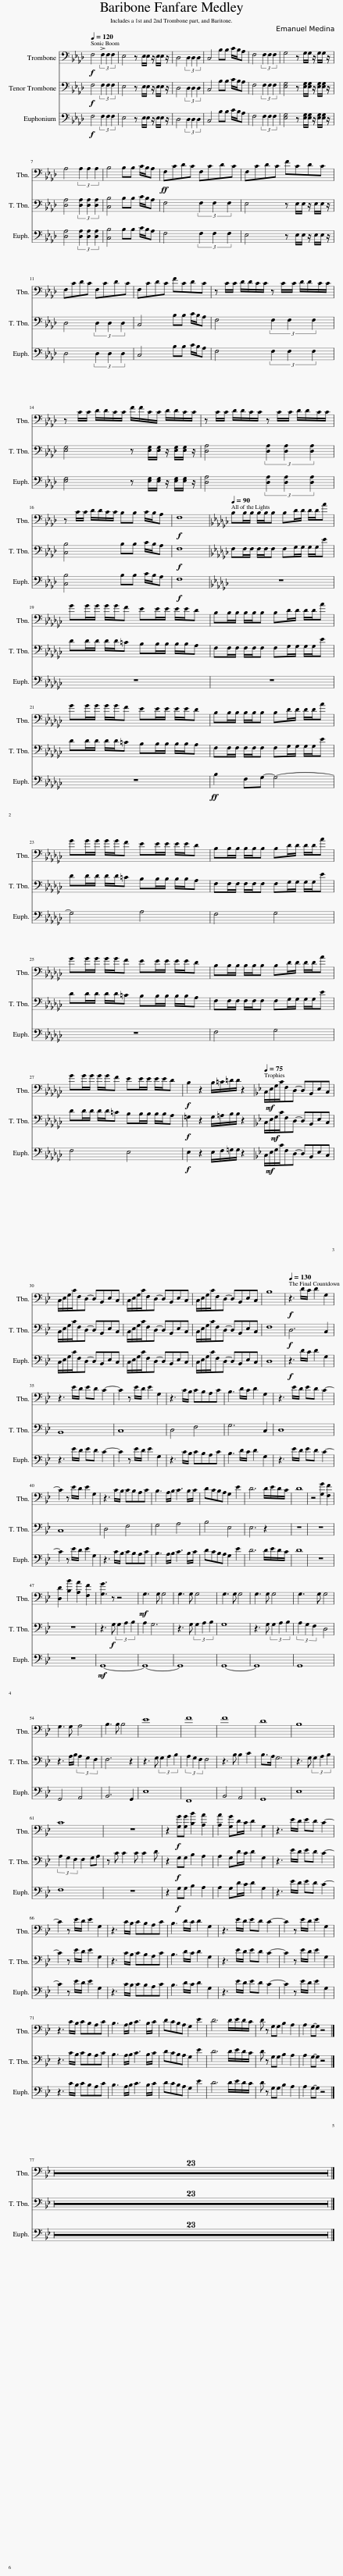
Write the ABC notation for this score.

X:1
%%score 1 2 3
L:1/8
Q:1/4=120
M:none
I:linebreak $
K:Ab
V:1 bass
V:2 bass
V:3 bass
V:1
!f! F,4 (3!>!F,2 F,2 F,2 | E,4 z E,/E,/ z/ E,/E,/ z/ | D,4 (3D,2 D,2 D,2 | C,4 B,B, C/B,/A, | F,4 (3F,2 F,2 F,2 | %5
 G,4 z G,/G,/ z/ G,/G,/ z/ |$ A,4 (3A,2 A,2 A,2 | B,4 B,B, C/B,/A, |!ff! F,CDC F,CDC | F,CDC FCDC |$ %10
 F,CDC F,CDC | F,CDC FCDC | z C/C/ D/D/C/C/ z C/C/ D/D/C/C/ |$ z C/C/ D/D/C/C/ F/F/C/C/ D/D/C/C/ | z C/C/ D/D/C/C/ z C/C/ D/D/C/C/ |$ %15
 z C/C/ D/D/C/C/ B,B, C/B,/A, |!f! F,8 |[K:Gb][Q:1/4=90] B,B,/B,/ B,/B,/B, B,D/D/ D/D/A |$ GG/G/ G/G/F EE/E/ E/E/D | B,B,/B,/ B,/B,/B, B,D/D/ D/D/A |$ %20
 GG/G/ G/G/F EE/E/ E/E/D | B,B,/B,/ B,/B,/B, B,D/D/ D/D/A |$ GG/G/ G/G/F EE/E/ E/E/D | B,B,/B,/ B,/B,/B, B,D/D/ D/D/A |$ GG/G/ G/G/F EE/E/ E/E/D | %25
 B,B,/B,/ B,/B,/B, B,D/D/ D/D/A |$ GG/G/ G/G/F EE/E/ E/E/D |!f! B,2 z2 B,/=C/=D/D/ z2 |[K:Bb][Q:1/4=75] C,/!mf!E,/G,/C/F,D,- D,B,,E,C, |$ C,/E,/G,/C/F,D,- D,B,,E,C, | %30
 C,/E,/G,/C/F,D,- D,B,,E,C, | C,/E,/G,/C/F,D,- D,B,,E,C, | B,8 |[Q:1/4=130]!f! z3 D/C/ D2 G,2 |$ z3 E/D/ ED C2- | %35
 C2 z E/D/ E2 G,2 | z3 C/B,/ CB,A,C | B,3 D/C/ D2 G,2 | z3 E/D/ ED C2- |$ C2 z E/D/ E2 G,2 | %40
 z3 C/B,/ CB,A,C | B,3 A,/B,/ C3 B,/C/ | DCB,A, G,2 E2 | D6 D/E/D/C/ | D8 | %45
 z4 [G,G]2 [F,F]2 |$ [D,D]2 [B,B]2 [A,A]2 [F,F]2 | [G,G]3 z z4 |!mf! G,3 G, G,4 | G,3 G, G,4 | %50
 G,3 G, G,4 | G,3 G, G,4 | G,3 G, G,4 |$ G,3 G, A,4 | B,3 B, B,4 | %55
 E8 | F8 | F8 | D8 | B,8 |$ %60
 C8 | z8 | z2!f! [G,G][G,G] [B,B]2 [A,A]2 | [A,A]2 [G,G]D/C/ D2 G,2 | z3 E/D/ ED C2- |$ %65
 C2 z E/D/ E2 G,2 | z3 C/B,/ CB,A,C | B,3 D/C/ D2 G,2 | z3 E/D/ ED C2- | C2 z E/D/ E2 G,2 |$ %70
 z3 C/B,/ CB,A,C | B,3 A,/B,/ C3 B,/C/ | DCB,A, G,2 E2 | D6 D/E/D/C/ | D z G,G, B,2 A,2 | %75
 A,2 G,-G, z4 |]$ z8 | z8 | z8 | z8 | %80
 z8 | z8 | z8 | z8 | z8 | %85
 z8 | z8 | z8 | z8 | z8 | %90
 z8 | z8 | z8 | z8 | z8 | %95
 z8 | z8 | z8 | z8 |] %99
V:2
!f! F,4 (3F,2 F,2 F,2 | E,4 z E,/E,/ z/ E,/E,/ z/ | D,4 (3D,2 D,2 D,2 | C,4 B,B, C/B,/A, | F,4 (3F,2 F,2 F,2 | %5
 [E,G,]4 z [E,G,]/[E,G,]/ z/ [E,G,]/[E,G,]/ z/ |$ [D,A,]4 (3[D,A,]2 [D,A,]2 [D,A,]2 | [C,B,]4 B,B, C/B,/A, | F,4 (3F,2 F,2 F,2 | E,4 z E,/E,/ z/ E,/E,/ z/ |$ %10
 D,4 (3D,2 D,2 D,2 | C,4 B,B, C/B,/A, | F,4 (3F,2 F,2 F,2 |$ [E,G,]4 z [E,G,]/[E,G,]/ z/ [E,G,]/[E,G,]/ z/ | [D,A,]4 (3[D,A,]2 [D,A,]2 [D,A,]2 |$ %15
 [C,B,]4 B,B, C/B,/A, |!f! F,8 |[K:Gb] F,F,/F,/ F,/F,/F, F,G,/G,/ G,/G,/E |$ DD/D/ D/D/=C B,B,/B,/ B,/B,/A, | F,F,/F,/ F,/F,/F, F,G,/G,/ G,/G,/E |$ %20
 DD/D/ D/D/=C B,B,/B,/ B,/B,/A, | F,F,/F,/ F,/F,/F, F,G,/G,/ G,/G,/E |$ DD/D/ D/D/=C B,B,/B,/ B,/B,/A, | F,F,/F,/ F,/F,/F, F,G,/G,/ G,/G,/E |$ DD/D/ D/D/=C B,B,/B,/ B,/B,/A, | %25
 F,F,/F,/ F,/F,/F, F,G,/G,/ G,/G,/E |$ DD/D/ D/D/=C B,B,/B,/ B,/B,/A, |!f! =G,2 z2 G,/=A,/B,/B,/ z2 |[K:Bb] C,/E,/!mf!G,/C/F,D,- D,B,,E,C, |$ C,/E,/G,/C/F,D,- D,B,,E,C, | %30
 C,/E,/G,/C/F,D,- D,B,,E,C, | C,/E,/G,/C/F,D,- D,B,,E,C, | F,8 |!f! D,6 C,2 |$ B,,8 | %35
 C,8 | D,4 F,4 | G,6 C,2 | D,8 |$ C,8 | %40
 D,4 F,4 | G,4 A,4 | B,4 E,4 | E,6 z2 | z8 | %45
 z8 |$ z8 | z3!f! G, (3G,2 A,2 B,2 | A,2 G,6 | z3 G, (3G,2 A,2 B,2 | %50
 G,8 | z3 G, (3G,2 A,2 B,2 | (3A,2 G,2 F,2 D,4 |$ z3 A,/B,/ (3A,2 G,2 F,2 | F,6 z2 | %55
 z3 G, (3G,2 A,2 B,2 | (3A,2 G,2 F,2 F,4 | z3 B, B,2 C2 | B,>A, G,6 | z3 G, (3G,2 A,2 B,2 |$ %60
 (3A,2 G,2 F,2 F,2 G,A, | z C C2 C C2 D | z2!f! G,G, B,2 A,2 | A,2 G,D/C/ D2 G,2 | z3 E/D/ ED C2- |$ %65
 C2 z E/D/ E2 G,2 | z3 C/B,/ CB,A,C | B,3 D/C/ D2 G,2 | z3 E/D/ ED C2- | C2 z E/D/ E2 G,2 |$ %70
 z3 C/B,/ CB,A,C | B,3 A,/B,/ C3 B,/C/ | DCB,A, G,2 E2 | D6 D/E/D/C/ | D z G,G, B,2 A,2 | %75
 A,2 G,-G, z4 |]$ z8 | z8 | z8 | z8 | %80
 z8 | z8 | z8 | z8 | z8 | %85
 z8 | z8 | z8 | z8 | z8 | %90
 z8 | z8 | z8 | z8 | z8 | %95
 z8 | z8 | z8 | z8 |] %99
V:3
!f! F,4 (3F,2 F,2 F,2 | E,4 z E,/E,/ z/ E,/E,/ z/ | D,4 (3D,2 D,2 D,2 | C,4 B,B, C/B,/A, | F,4 (3F,2 F,2 F,2 | %5
 [E,G,]4 z [E,G,]/[E,G,]/ z/ [E,G,]/[E,G,]/ z/ |$ [D,A,]4 (3[D,A,]2 [D,A,]2 [D,A,]2 | [C,B,]4 B,B, C/B,/A, | F,4 (3F,2 F,2 F,2 | E,4 z E,/E,/ z/ E,/E,/ z/ |$ %10
 D,4 (3D,2 D,2 D,2 | C,4 B,B, C/B,/A, | F,4 (3F,2 F,2 F,2 |$ [E,G,]4 z [E,G,]/[E,G,]/ z/ [E,G,]/[E,G,]/ z/ | [D,A,]4 (3[D,A,]2 [D,A,]2 [D,A,]2 |$ %15
 [C,B,]4 B,B, C/B,/A, |!f! F,8 |[K:Gb] z8 |$ z8 | z8 |$ %20
 z8 |!ff! B,2 F,G,- G,4- |$ G,4 A,4 | F,4 G,4 |$ z8 | %25
 F,4 G,4 |$ F,4 E,4 |!f! E,2 z2 E,/F,/=G,/G,/ z2 |[K:Bb] C,/!mf!E,/G,/C/F,D,- D,B,,E,C, |$ C,/E,/G,/C/F,D,- D,B,,E,C, | %30
 C,/E,/G,/C/F,D,- D,B,,E,C, | C,/E,/G,/C/F,D,- D,B,,E,C, | D,8 |!f! z3 D/C/ D2 G,2 |$ z3 E/D/ ED C2- | %35
 C2 z E/D/ E2 G,2 | z3 C/B,/ CB,A,C | B,3 D/C/ D2 G,2 | z3 E/D/ ED C2- |$ C2 z E/D/ E2 G,2 | %40
 z3 C/B,/ CB,A,C | B,3 A,/B,/ C3 B,/C/ | DCB,A, G,2 E2 | D6 D/E/D/C/ | D8 | %45
 z8 |$ z8 |!mf! G,,8- | G,,8- | G,,8 | %50
 G,,8- | G,,8 | G,,8 |$ G,,4 A,,4 | B,,6 G,,2 | %55
 E,8 | F,,8 | B,,4 A,,4 | G,,8 | E,8 |$ %60
 F,8 | z8 | z2!f! G,G, B,2 A,2 | A,2 G,D/C/ D2 G,2 | z3 E/D/ ED C2- |$ %65
 C2 z E/D/ E2 G,2 | z3 C/B,/ CB,A,C | B,3 D/C/ D2 G,2 | z3 E/D/ ED C2- | C2 z E/D/ E2 G,2 |$ %70
 z3 C/B,/ CB,A,C | B,3 A,/B,/ C3 B,/C/ | DCB,A, G,2 E2 | D6 D/E/D/C/ | D z G,G, B,2 A,2 | %75
 A,2 G,-G, z4 |]$ z8 | z8 | z8 | z8 | %80
 z8 | z8 | z8 | z8 | z8 | %85
 z8 | z8 | z8 | z8 | z8 | %90
 z8 | z8 | z8 | z8 | z8 | %95
 z8 | z8 | z8 | z8 |] %99
